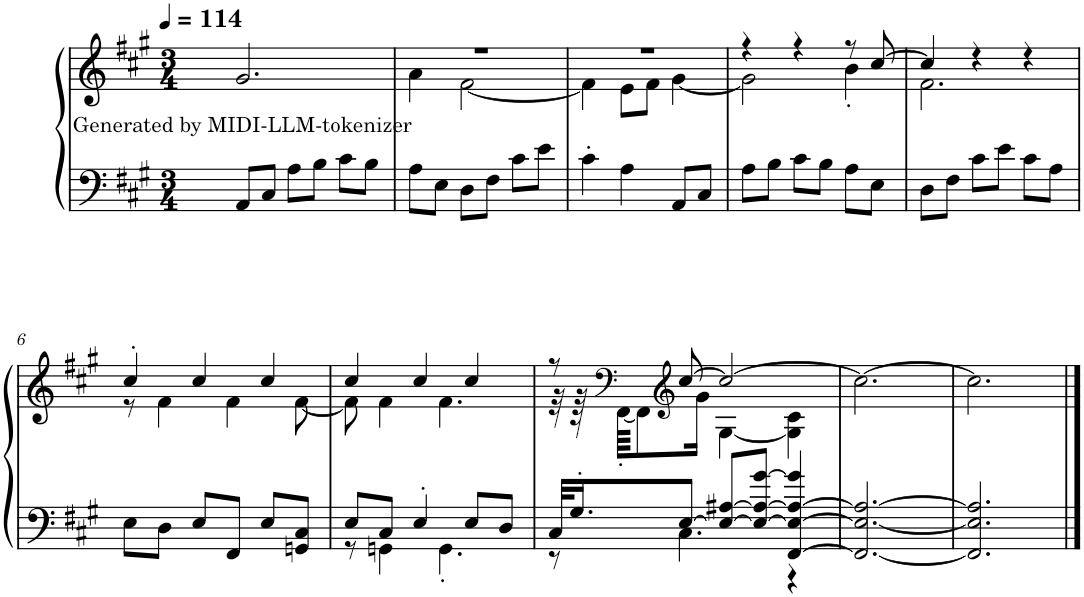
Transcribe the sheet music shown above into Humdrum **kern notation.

**kern	**kern	**text
*part1	*part1	*part1
*staff2	*staff1	*staff1
*I"Piano	*	*
*I'Pno.	*	*
*clefF4	*clefG2	*
*k[f#c#g#]	*k[f#c#g#]	*
*M3/4	*M3/4	*
*MM114	*MM114	*
=1	=1	=1
!	!	!LO:LY:b
8AA/L	2.g#/	Generated by MIDI-LLM-tokenizer
8C#/J	.	.
8A\L	.	.
8B\J	.	.
8c#\L	.	.
8B\J	.	.
=2	=2	=2
*	*^	*
8A\L	2.r	4a\	.
8E\J	.	.	.
8D\L	.	[2f#\	.
8F#\J	.	.	.
8c#\L	.	.	.
8e\J	.	.	.
=3	=3	=3	=3
4c#'\	2.r	4f#\]	.
4A\	.	8e\L	.
.	.	8f#\J	.
8AA/L	.	[4g#\	.
8C#/J	.	.	.
=4	=4	=4	=4
8A\L	4r	2g#\]	.
8B\J	.	.	.
8c#\L	4r	.	.
8B\J	.	.	.
8A\L	8r	4b'\	.
8E\J	[8cc#/	.	.
=5	=5	=5	=5
8D\L	4cc#/]	2.f#\	.
8F#\J	.	.	.
8c#\L	4r	.	.
8e\J	.	.	.
8c#\L	4r	.	.
8A\J	.	.	.
!!LO:LB:g=z	!!
=6	=6	=6	=6
8E\L	4cc#'/	8r	.
8D\J	.	4f#\	.
8E/L	4cc#/	.	.
8FF#/J	.	4f#\	.
8E/L	4cc#/	.	.
8GGn/ 8C#/J	.	[8f#\	.
=7	=7	=7	=7
*^	*	*	*
8E/L	8r	4cc#/	8f#\]	.
8C#/J	4GGn\	.	4f#\	.
4E'/	.	4cc#/	.	.
.	4.GG'\	.	4.f#\	.
8E/L	.	4cc#/	.	.
8D/J	.	.	.	.
=8	=8	=8	=8	=8
32C#/KLL	8r	8r	32r	.
16.G#'/J	.	.	64r	.
*	*	*clefF4	*	*
.	.	.	[64FF#'\KKKL	.
.	.	.	8FF#\]	.
*	*	*clefG2	*	*
[8E/J	4.C#\	[8cc#/	.	.
.	.	.	16g#\Jk	.
8E/_ [8A#X/L	.	2cc#/_	[4G#\	.
8E/_ 8A#/_ [8g#/J	.	.	.	.
[4FF#/ 4E/_ 4A#/_ 4g#/]	4r	.	4G#\] 4c#\	.
*v	*v	*	*	*
*	*v	*v	*
=9	=9	=9
2.FF#/_ 2.E/_ 2.A#/_	2.cc#\_	.
=10	=10	=10
2.FF#/] 2.E/] 2.A#/]	2.cc#\]	.
==	==	==
*-	*-	*-
